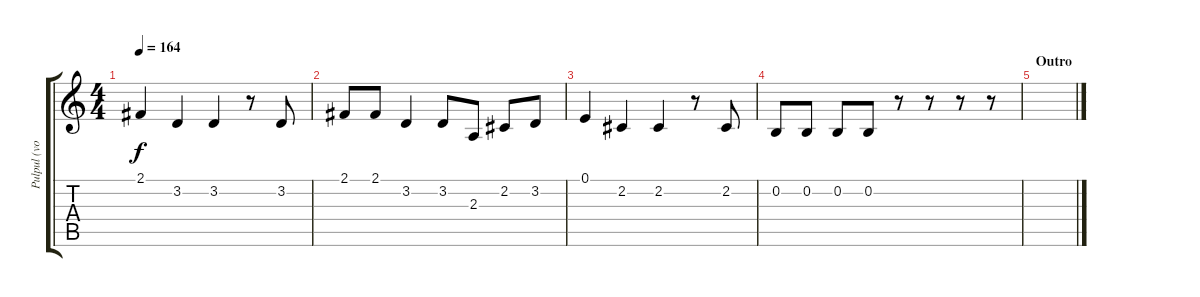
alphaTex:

\track ("Pulpul (voix)" "Pulpul (vo") {instrument clarinet}
\staff {score tabs}
\tuning (E4 B3 G3 D3 A2 E2) {hide}
\ts (4 4)
\tempo 164
\clef g2
\ks c
2.1.4{dy f} 3.2.4 3.2.4 r.8 3.2.8 |
2.1.8 2.1.8 3.2.4 3.2.8 2.3.8 2.2.8 3.2.8 |
0.1.4 2.2.4 2.2.4 r.8 2.2.8 |
0.2.8 0.2.8 0.2.8 0.2.8 r.8 r.8 r.8 r.8 |
\section ("" "Outro")
